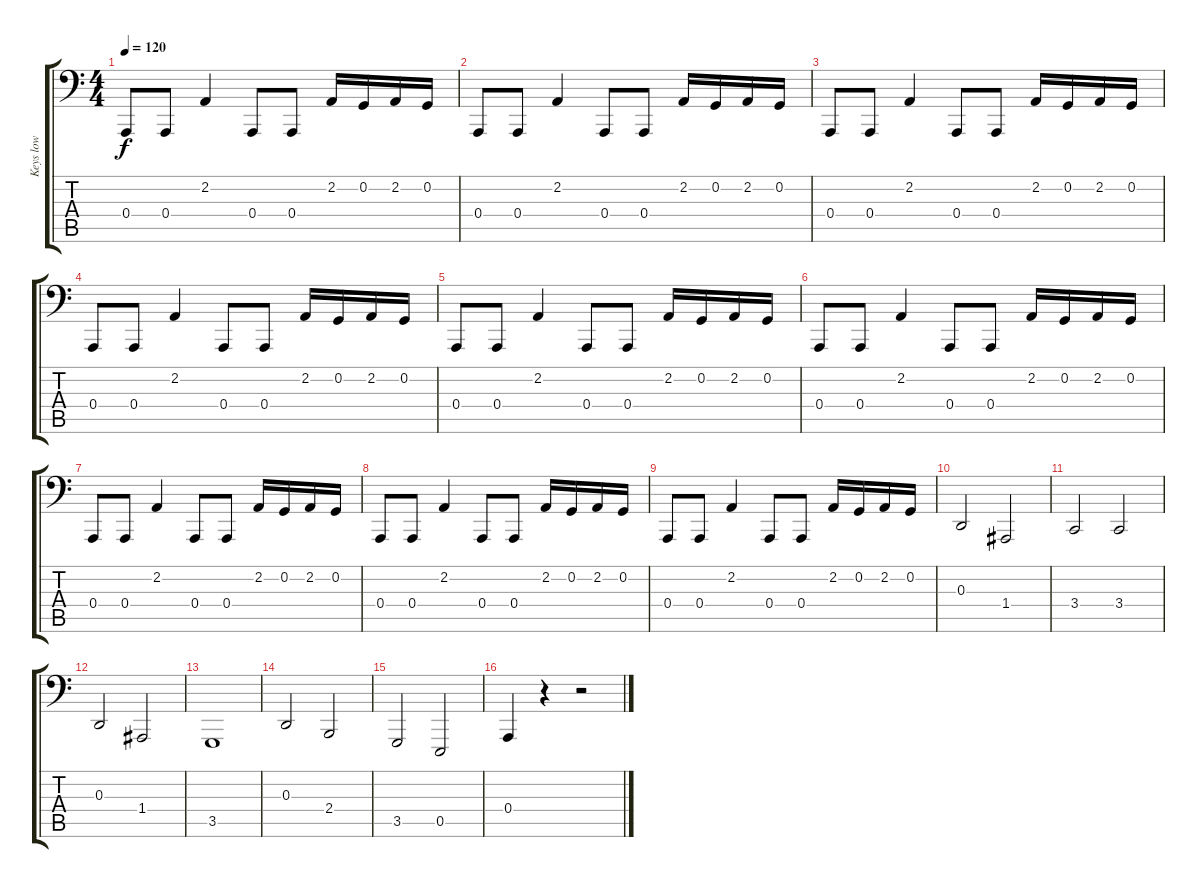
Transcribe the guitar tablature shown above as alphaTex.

\track ("Keys low" "Keys low") {instrument churchorgan}
\staff {score tabs}
\tuning (C3 G2 D2 A1 E1 B0) {hide}
\ts (4 4)
\tempo 120
\clef f4
\ks c
0.4.8{dy f} 0.4.8 2.2.4 0.4.8 0.4.8 2.2.16 0.2.16 2.2.16 0.2.16 |
0.4.8 0.4.8 2.2.4 0.4.8 0.4.8 2.2.16 0.2.16 2.2.16 0.2.16 |
0.4.8 0.4.8 2.2.4 0.4.8 0.4.8 2.2.16 0.2.16 2.2.16 0.2.16 |
0.4.8 0.4.8 2.2.4 0.4.8 0.4.8 2.2.16 0.2.16 2.2.16 0.2.16 |
0.4.8 0.4.8 2.2.4 0.4.8 0.4.8 2.2.16 0.2.16 2.2.16 0.2.16 |
0.4.8 0.4.8 2.2.4 0.4.8 0.4.8 2.2.16 0.2.16 2.2.16 0.2.16 |
0.4.8 0.4.8 2.2.4 0.4.8 0.4.8 2.2.16 0.2.16 2.2.16 0.2.16 |
0.4.8 0.4.8 2.2.4 0.4.8 0.4.8 2.2.16 0.2.16 2.2.16 0.2.16 |
0.4.8 0.4.8 2.2.4 0.4.8 0.4.8 2.2.16 0.2.16 2.2.16 0.2.16 |
0.3.2 1.4.2 |
3.4.2 3.4.2 |
0.3.2 1.4.2 |
3.5.1 |
0.3.2 2.4.2 |
3.5.2 0.5.2 |
0.4.4 r.4 r.2
